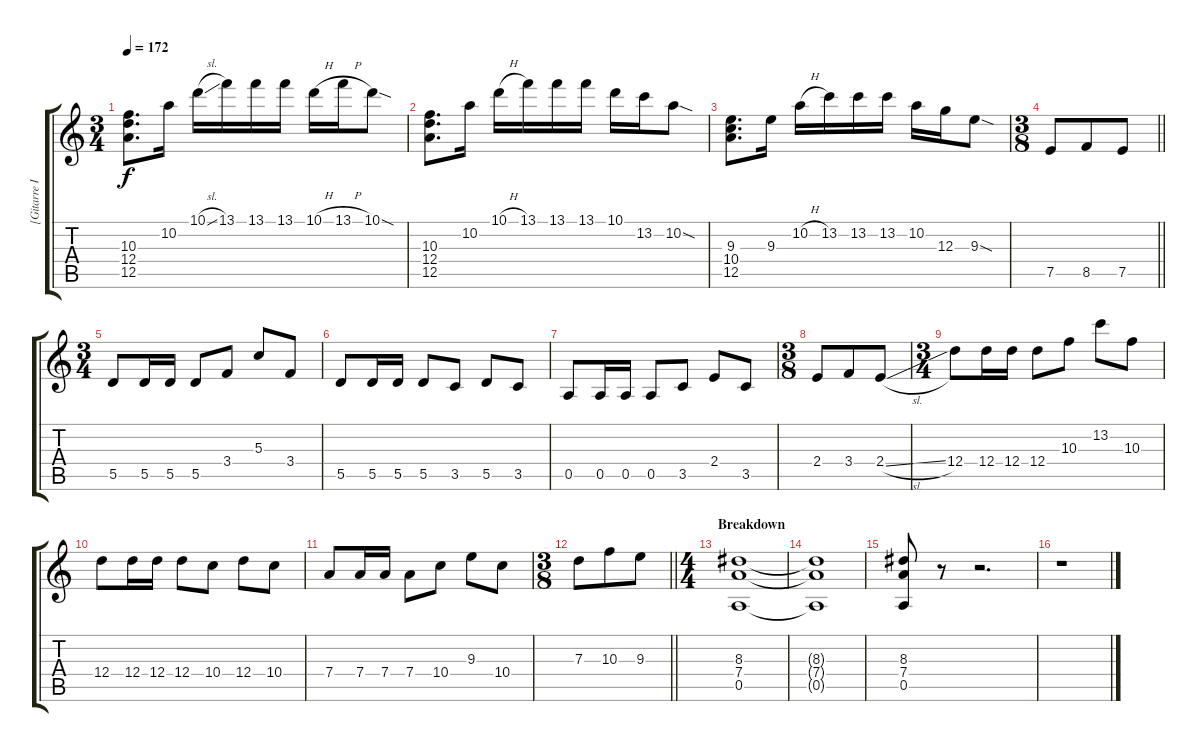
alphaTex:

\track ("[Gitarre I]" "[Gitarre I") {instrument overdrivenguitar}
\staff {score tabs}
\tuning (E4 B3 G3 D3 A2 E2) {hide}
\ts (3 4)
\tempo 172
\clef g2
\ks c
(10.3 12.4 12.5).8{d dy f} 10.2.16 10.1{sl}.16 13.1.16 13.1.16 13.1.16 10.1{h}.16 13.1{h}.16 10.1{sod}.8 |
(10.3 12.4 12.5).8{d} 10.2.16 10.1{h}.16 13.1.16 13.1.16 13.1.16 10.1.16 13.2.16 10.2{sod}.8 |
(9.3 10.4 12.5).8{d} 9.3.16 10.2{h}.16 13.2.16 13.2.16 13.2.16 10.2.16 12.3.16 9.3{sod}.8 |
\ts (3 8)
\barLineRight lightlight
7.5.8 8.5.8 7.5.8 |
\ts (3 4)
5.5.8 5.5.16 5.5.16 5.5.8 3.4.8 5.3.8 3.4.8 |
5.5.8 5.5.16 5.5.16 5.5.8 3.5.8 5.5.8 3.5.8 |
0.5.8 0.5.16 0.5.16 0.5.8 3.5.8 2.4.8 3.5.8 |
\ts (3 8)
2.4.8 3.4.8 2.4{sl}.8 |
\ts (3 4)
12.4.8 12.4.16 12.4.16 12.4.8 10.3.8 13.2.8 10.3.8 |
12.4.8 12.4.16 12.4.16 12.4.8 10.4.8 12.4.8 10.4.8 |
7.4.8 7.4.16 7.4.16 7.4.8 10.4.8 9.3.8 10.4.8 |
\ts (3 8)
\barLineRight lightlight
7.3.8 10.3.8 9.3.8 |
\ts (4 4)
\section ("" "Breakdown")
(8.3 7.4 0.5).1{volume 14 instrument distortionguitar} |
(8.3{t} 7.4{t} 0.5{t}).1 |
(8.3 7.4 0.5).8 r.8 r.2{d} |
r.1
